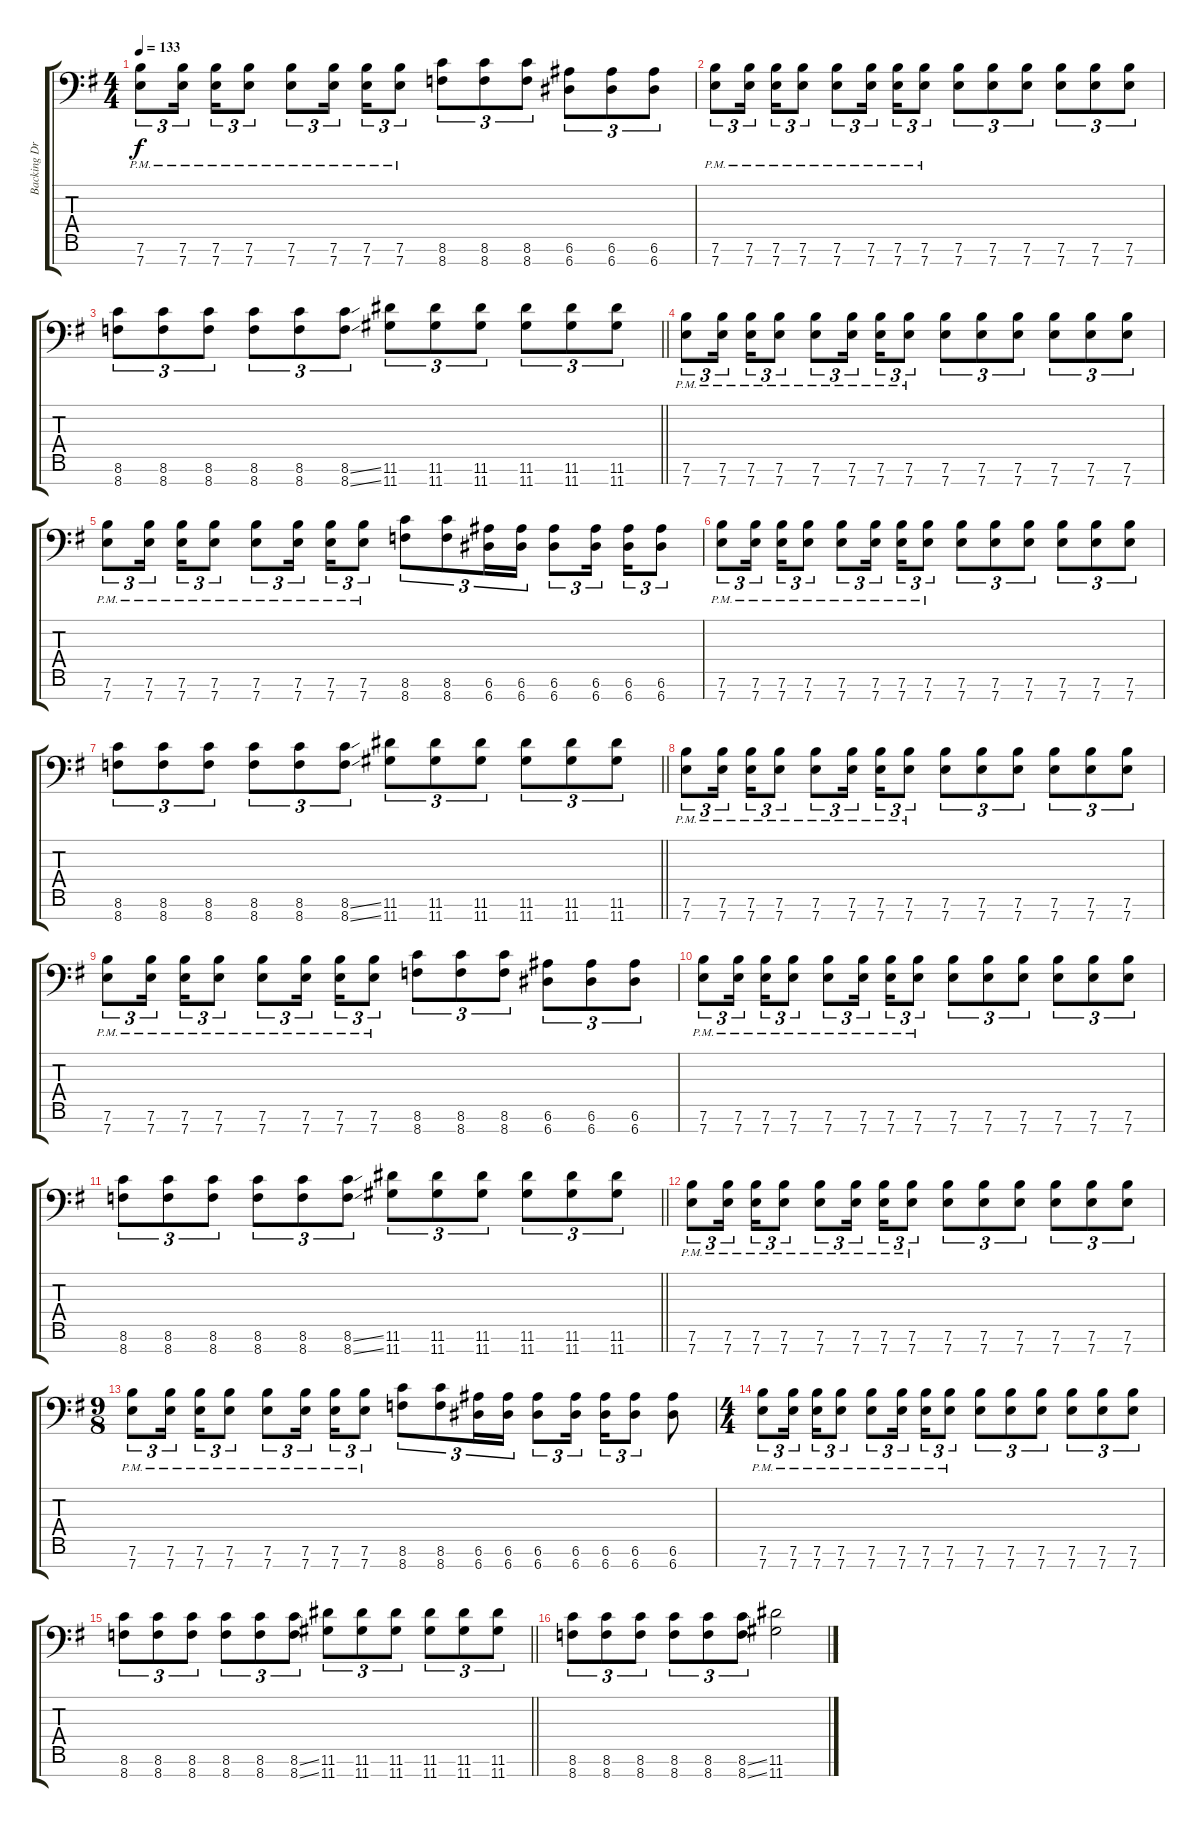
\track ("Backing Dropped A" "Backing Dr") {instrument distortionguitar}
\staff {score tabs}
\tuning (E4 B3 G3 D3 A2 E2 A1) {hide}
\ts (4 4)
\tempo 133
\clef f4
\ks eminor
(7.6{pm} 7.7{pm}).8{tu (3 2) dy f} (7.6{pm} 7.7{pm}).16{tu (3 2) beam splitsecondary} (7.6{pm} 7.7{pm}).16{tu (3 2)} (7.6{pm} 7.7{pm}).8{tu (3 2)} (7.6{pm} 7.7{pm}).8{tu (3 2)} (7.6{pm} 7.7{pm}).16{tu (3 2) beam splitsecondary} (7.6{pm} 7.7{pm}).16{tu (3 2)} (7.6{pm} 7.7{pm}).8{tu (3 2)} (8.6 8.7).8{tu (3 2)} (8.6 8.7).8{tu (3 2)} (8.6 8.7).8{tu (3 2)} (6.6 6.7).8{tu (3 2)} (6.6 6.7).8{tu (3 2)} (6.6 6.7).8{tu (3 2)} |
(7.6{pm} 7.7{pm}).8{tu (3 2)} (7.6{pm} 7.7{pm}).16{tu (3 2) beam splitsecondary} (7.6{pm} 7.7{pm}).16{tu (3 2)} (7.6{pm} 7.7{pm}).8{tu (3 2)} (7.6{pm} 7.7{pm}).8{tu (3 2)} (7.6{pm} 7.7{pm}).16{tu (3 2) beam splitsecondary} (7.6{pm} 7.7{pm}).16{tu (3 2)} (7.6{pm} 7.7{pm}).8{tu (3 2)} (7.6 7.7).8{tu (3 2)} (7.6 7.7).8{tu (3 2)} (7.6 7.7).8{tu (3 2)} (7.6 7.7).8{tu (3 2)} (7.6 7.7).8{tu (3 2)} (7.6 7.7).8{tu (3 2)} |
\barLineRight lightlight
(8.6 8.7).8{tu (3 2)} (8.6 8.7).8{tu (3 2)} (8.6 8.7).8{tu (3 2)} (8.6 8.7).8{tu (3 2)} (8.6 8.7).8{tu (3 2)} (8.6{ss} 8.7{ss}).8{tu (3 2)} (11.6 11.7).8{tu (3 2)} (11.6 11.7).8{tu (3 2)} (11.6 11.7).8{tu (3 2)} (11.6 11.7).8{tu (3 2)} (11.6 11.7).8{tu (3 2)} (11.6 11.7).8{tu (3 2)} |
(7.6{pm} 7.7{pm}).8{tu (3 2)} (7.6{pm} 7.7{pm}).16{tu (3 2) beam splitsecondary} (7.6{pm} 7.7{pm}).16{tu (3 2)} (7.6{pm} 7.7{pm}).8{tu (3 2)} (7.6{pm} 7.7{pm}).8{tu (3 2)} (7.6{pm} 7.7{pm}).16{tu (3 2) beam splitsecondary} (7.6{pm} 7.7{pm}).16{tu (3 2)} (7.6{pm} 7.7{pm}).8{tu (3 2)} (7.6 7.7).8{tu (3 2)} (7.6 7.7).8{tu (3 2)} (7.6 7.7).8{tu (3 2)} (7.6 7.7).8{tu (3 2)} (7.6 7.7).8{tu (3 2)} (7.6 7.7).8{tu (3 2)} |
(7.6{pm} 7.7{pm}).8{tu (3 2)} (7.6{pm} 7.7{pm}).16{tu (3 2) beam splitsecondary} (7.6{pm} 7.7{pm}).16{tu (3 2)} (7.6{pm} 7.7{pm}).8{tu (3 2)} (7.6{pm} 7.7{pm}).8{tu (3 2)} (7.6{pm} 7.7{pm}).16{tu (3 2) beam splitsecondary} (7.6{pm} 7.7{pm}).16{tu (3 2)} (7.6{pm} 7.7{pm}).8{tu (3 2)} (8.6 8.7).8{tu (3 2)} (8.6 8.7).8{tu (3 2)} (6.6 6.7).16{tu (3 2)} (6.6 6.7).16{tu (3 2)} (6.6 6.7).8{tu (3 2)} (6.6 6.7).16{tu (3 2) beam splitsecondary} (6.6 6.7).16{tu (3 2)} (6.6 6.7).8{tu (3 2)} |
(7.6{pm} 7.7{pm}).8{tu (3 2)} (7.6{pm} 7.7{pm}).16{tu (3 2) beam splitsecondary} (7.6{pm} 7.7{pm}).16{tu (3 2)} (7.6{pm} 7.7{pm}).8{tu (3 2)} (7.6{pm} 7.7{pm}).8{tu (3 2)} (7.6{pm} 7.7{pm}).16{tu (3 2) beam splitsecondary} (7.6{pm} 7.7{pm}).16{tu (3 2)} (7.6{pm} 7.7{pm}).8{tu (3 2)} (7.6 7.7).8{tu (3 2)} (7.6 7.7).8{tu (3 2)} (7.6 7.7).8{tu (3 2)} (7.6 7.7).8{tu (3 2)} (7.6 7.7).8{tu (3 2)} (7.6 7.7).8{tu (3 2)} |
\barLineRight lightlight
(8.6 8.7).8{tu (3 2)} (8.6 8.7).8{tu (3 2)} (8.6 8.7).8{tu (3 2)} (8.6 8.7).8{tu (3 2)} (8.6 8.7).8{tu (3 2)} (8.6{ss} 8.7{ss}).8{tu (3 2)} (11.6 11.7).8{tu (3 2)} (11.6 11.7).8{tu (3 2)} (11.6 11.7).8{tu (3 2)} (11.6 11.7).8{tu (3 2)} (11.6 11.7).8{tu (3 2)} (11.6 11.7).8{tu (3 2)} |
(7.6{pm} 7.7{pm}).8{tu (3 2)} (7.6{pm} 7.7{pm}).16{tu (3 2) beam splitsecondary} (7.6{pm} 7.7{pm}).16{tu (3 2)} (7.6{pm} 7.7{pm}).8{tu (3 2)} (7.6{pm} 7.7{pm}).8{tu (3 2)} (7.6{pm} 7.7{pm}).16{tu (3 2) beam splitsecondary} (7.6{pm} 7.7{pm}).16{tu (3 2)} (7.6{pm} 7.7{pm}).8{tu (3 2)} (7.6 7.7).8{tu (3 2)} (7.6 7.7).8{tu (3 2)} (7.6 7.7).8{tu (3 2)} (7.6 7.7).8{tu (3 2)} (7.6 7.7).8{tu (3 2)} (7.6 7.7).8{tu (3 2)} |
(7.6{pm} 7.7{pm}).8{tu (3 2)} (7.6{pm} 7.7{pm}).16{tu (3 2) beam splitsecondary} (7.6{pm} 7.7{pm}).16{tu (3 2)} (7.6{pm} 7.7{pm}).8{tu (3 2)} (7.6{pm} 7.7{pm}).8{tu (3 2)} (7.6{pm} 7.7{pm}).16{tu (3 2) beam splitsecondary} (7.6{pm} 7.7{pm}).16{tu (3 2)} (7.6{pm} 7.7{pm}).8{tu (3 2)} (8.6 8.7).8{tu (3 2)} (8.6 8.7).8{tu (3 2)} (8.6 8.7).8{tu (3 2)} (6.6 6.7).8{tu (3 2)} (6.6 6.7).8{tu (3 2)} (6.6 6.7).8{tu (3 2)} |
(7.6{pm} 7.7{pm}).8{tu (3 2)} (7.6{pm} 7.7{pm}).16{tu (3 2) beam splitsecondary} (7.6{pm} 7.7{pm}).16{tu (3 2)} (7.6{pm} 7.7{pm}).8{tu (3 2)} (7.6{pm} 7.7{pm}).8{tu (3 2)} (7.6{pm} 7.7{pm}).16{tu (3 2) beam splitsecondary} (7.6{pm} 7.7{pm}).16{tu (3 2)} (7.6{pm} 7.7{pm}).8{tu (3 2)} (7.6 7.7).8{tu (3 2)} (7.6 7.7).8{tu (3 2)} (7.6 7.7).8{tu (3 2)} (7.6 7.7).8{tu (3 2)} (7.6 7.7).8{tu (3 2)} (7.6 7.7).8{tu (3 2)} |
\barLineRight lightlight
(8.6 8.7).8{tu (3 2)} (8.6 8.7).8{tu (3 2)} (8.6 8.7).8{tu (3 2)} (8.6 8.7).8{tu (3 2)} (8.6 8.7).8{tu (3 2)} (8.6{ss} 8.7{ss}).8{tu (3 2)} (11.6 11.7).8{tu (3 2)} (11.6 11.7).8{tu (3 2)} (11.6 11.7).8{tu (3 2)} (11.6 11.7).8{tu (3 2)} (11.6 11.7).8{tu (3 2)} (11.6 11.7).8{tu (3 2)} |
(7.6{pm} 7.7{pm}).8{tu (3 2)} (7.6{pm} 7.7{pm}).16{tu (3 2) beam splitsecondary} (7.6{pm} 7.7{pm}).16{tu (3 2)} (7.6{pm} 7.7{pm}).8{tu (3 2)} (7.6{pm} 7.7{pm}).8{tu (3 2)} (7.6{pm} 7.7{pm}).16{tu (3 2) beam splitsecondary} (7.6{pm} 7.7{pm}).16{tu (3 2)} (7.6{pm} 7.7{pm}).8{tu (3 2)} (7.6 7.7).8{tu (3 2)} (7.6 7.7).8{tu (3 2)} (7.6 7.7).8{tu (3 2)} (7.6 7.7).8{tu (3 2)} (7.6 7.7).8{tu (3 2)} (7.6 7.7).8{tu (3 2)} |
\ts (9 8)
(7.6{pm} 7.7{pm}).8{tu (3 2)} (7.6{pm} 7.7{pm}).16{tu (3 2) beam splitsecondary} (7.6{pm} 7.7{pm}).16{tu (3 2)} (7.6{pm} 7.7{pm}).8{tu (3 2)} (7.6{pm} 7.7{pm}).8{tu (3 2)} (7.6{pm} 7.7{pm}).16{tu (3 2)} (7.6{pm} 7.7{pm}).16{tu (3 2)} (7.6{pm} 7.7{pm}).8{tu (3 2)} (8.6 8.7).8{tu (3 2)} (8.6 8.7).8{tu (3 2)} (6.6 6.7).16{tu (3 2)} (6.6 6.7).16{tu (3 2)} (6.6 6.7).8{tu (3 2)} (6.6 6.7).16{tu (3 2) beam splitsecondary} (6.6 6.7).16{tu (3 2)} (6.6 6.7).8{tu (3 2)} (6.6 6.7).8 |
\ts (4 4)
(7.6{pm} 7.7{pm}).8{tu (3 2)} (7.6{pm} 7.7{pm}).16{tu (3 2) beam splitsecondary} (7.6{pm} 7.7{pm}).16{tu (3 2)} (7.6{pm} 7.7{pm}).8{tu (3 2)} (7.6{pm} 7.7{pm}).8{tu (3 2)} (7.6{pm} 7.7{pm}).16{tu (3 2) beam splitsecondary} (7.6{pm} 7.7{pm}).16{tu (3 2)} (7.6{pm} 7.7{pm}).8{tu (3 2)} (7.6 7.7).8{tu (3 2)} (7.6 7.7).8{tu (3 2)} (7.6 7.7).8{tu (3 2)} (7.6 7.7).8{tu (3 2)} (7.6 7.7).8{tu (3 2)} (7.6 7.7).8{tu (3 2)} |
\barLineRight lightlight
(8.6 8.7).8{tu (3 2)} (8.6 8.7).8{tu (3 2)} (8.6 8.7).8{tu (3 2)} (8.6 8.7).8{tu (3 2)} (8.6 8.7).8{tu (3 2)} (8.6{ss} 8.7{ss}).8{tu (3 2)} (11.6 11.7).8{tu (3 2)} (11.6 11.7).8{tu (3 2)} (11.6 11.7).8{tu (3 2)} (11.6 11.7).8{tu (3 2)} (11.6 11.7).8{tu (3 2)} (11.6 11.7).8{tu (3 2)} |
\section ("" "")
(8.6 8.7).8{tu (3 2)} (8.6 8.7).8{tu (3 2)} (8.6 8.7).8{tu (3 2)} (8.6 8.7).8{tu (3 2)} (8.6 8.7).8{tu (3 2)} (8.6{ss} 8.7{ss}).8{tu (3 2)} (11.6 11.7).2
